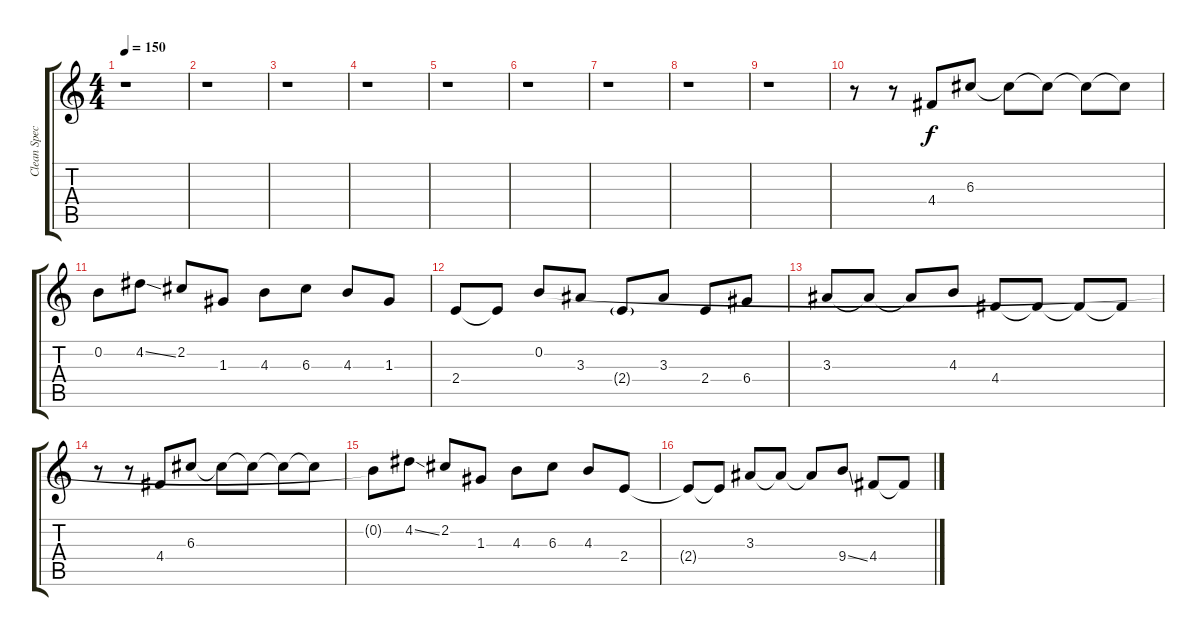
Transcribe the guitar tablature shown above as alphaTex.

\track ("Clean Special" "Clean Spec") {instrument electricguitarclean}
\staff {score tabs}
\tuning (E4 B3 G3 D3 A2 E2) {hide}
\ts (4 4)
\tempo 150
\clef g2
\ks c
r.1{dy f} |
r.1 |
r.1 |
r.1 |
r.1 |
r.1 |
r.1 |
r.1 |
r.1 |
r.8 r.8 4.4.8 6.3.8 6.3{t}.8 6.3{t}.8 6.3{t}.8 6.3{t}.8 |
0.2.8 4.2{ss}.8 2.2.8 1.3.8 4.3.8 6.3.8 4.3.8 1.3.8 |
2.4.8 2.4{t}.8 0.2.8 3.3.8 2.4{g}.8 3.3.8 2.4.8 6.4.8 |
3.3.8 3.3{t}.8 3.3{t}.8 4.3.8 4.4.8 4.4{t}.8 4.4{t}.8 4.4{t}.8 |
r.8 r.8 4.4.8 6.3.8 6.3{t}.8 6.3{t}.8 6.3{t}.8 6.3{t}.8 |
0.2{t}.8 4.2{ss}.8 2.2.8 1.3.8 4.3.8 6.3.8 4.3.8 2.4.8 |
2.4{t}.8 2.4{t}.8 3.3.8 3.3{t}.8 3.3{t}.8 9.4{ss}.8 4.4.8 4.4{t}.8
